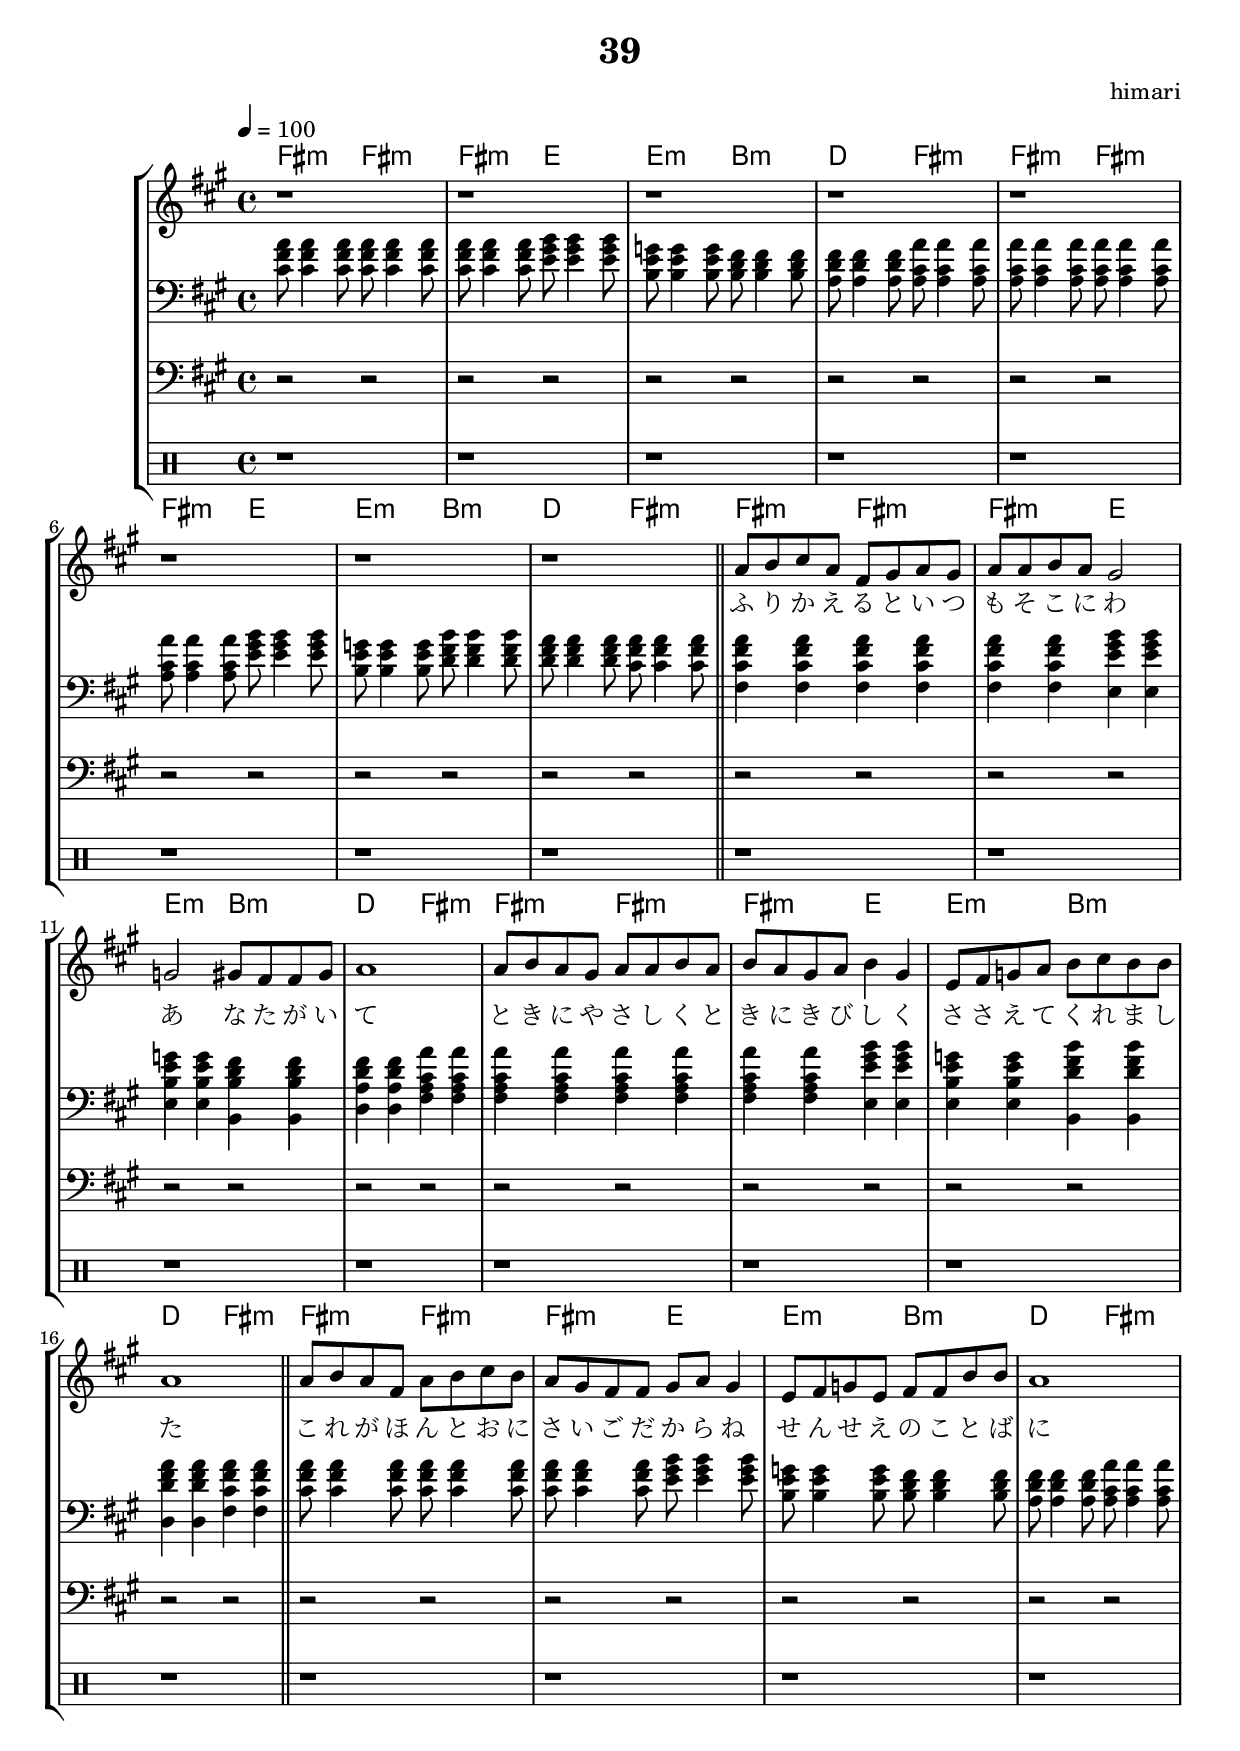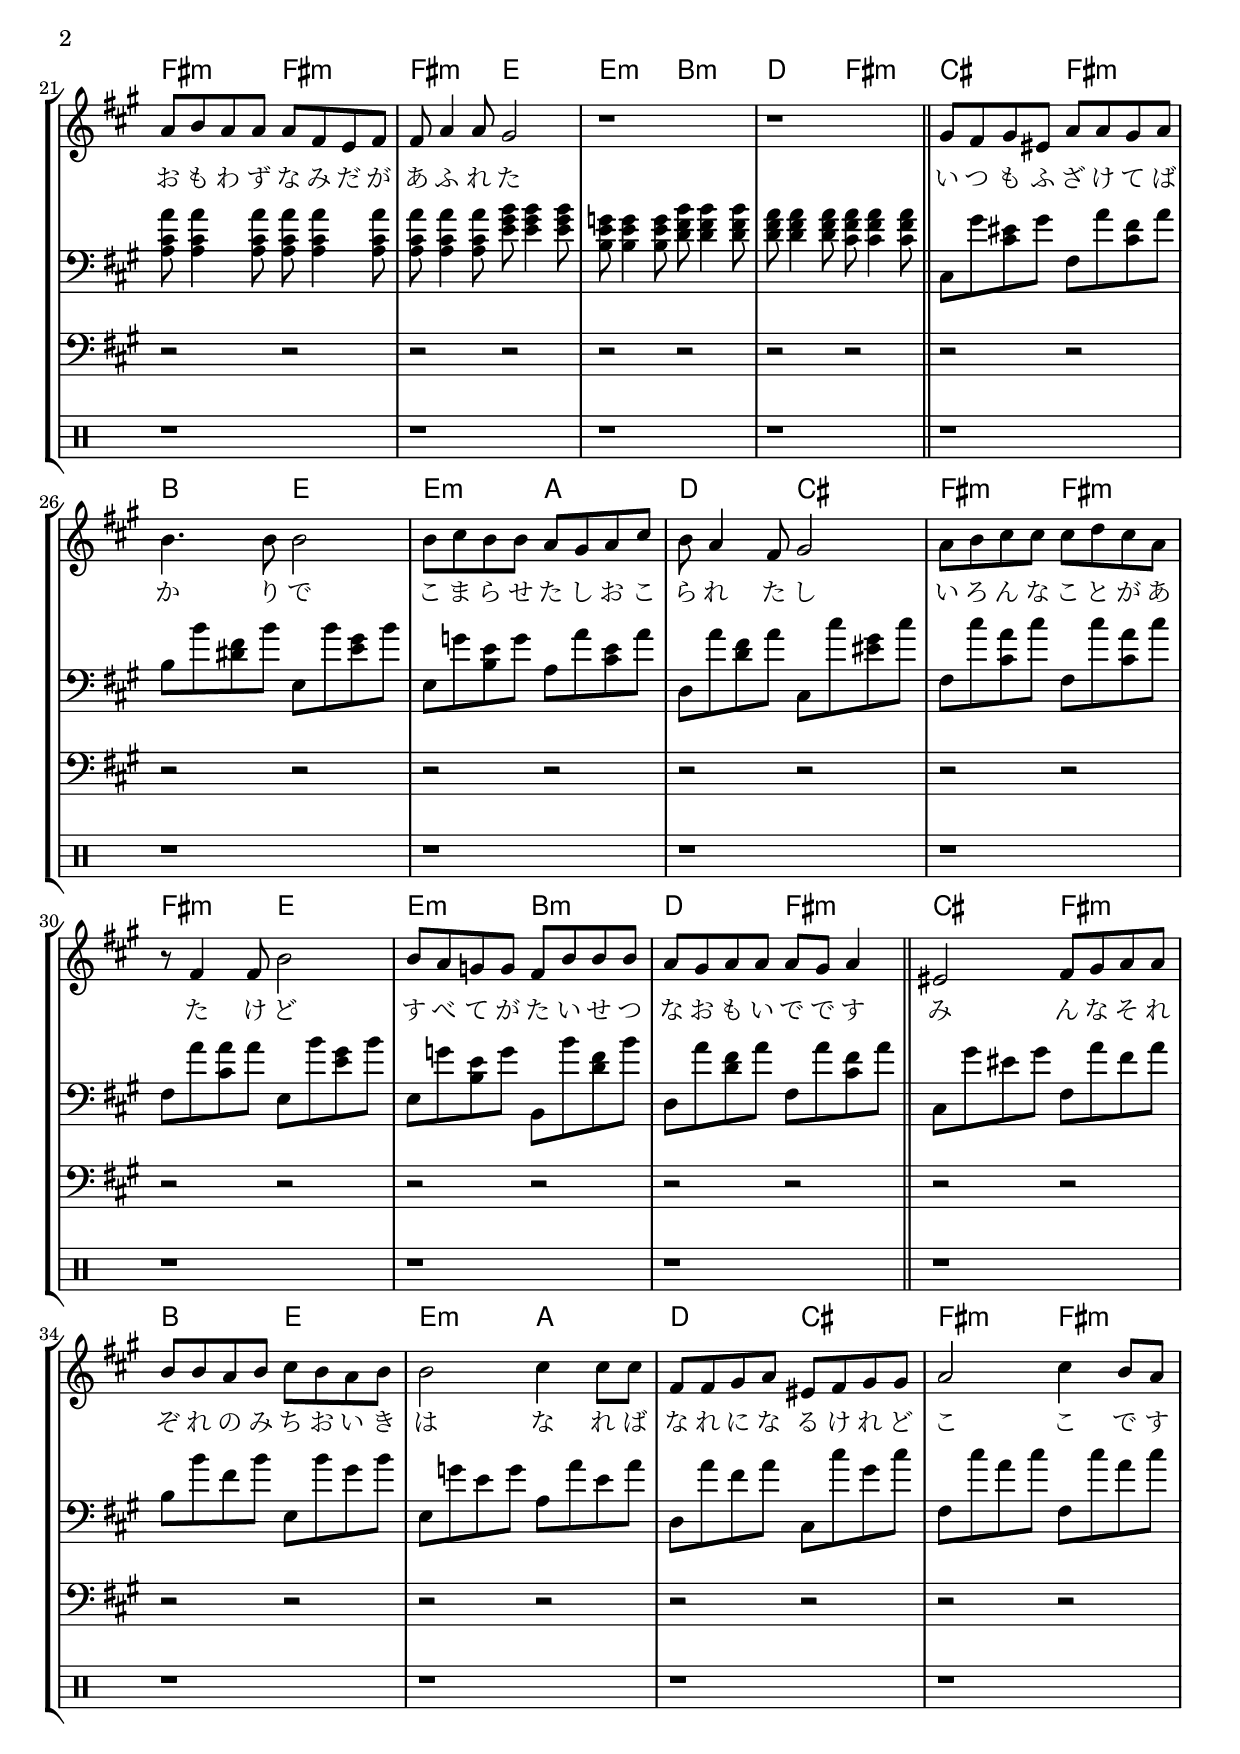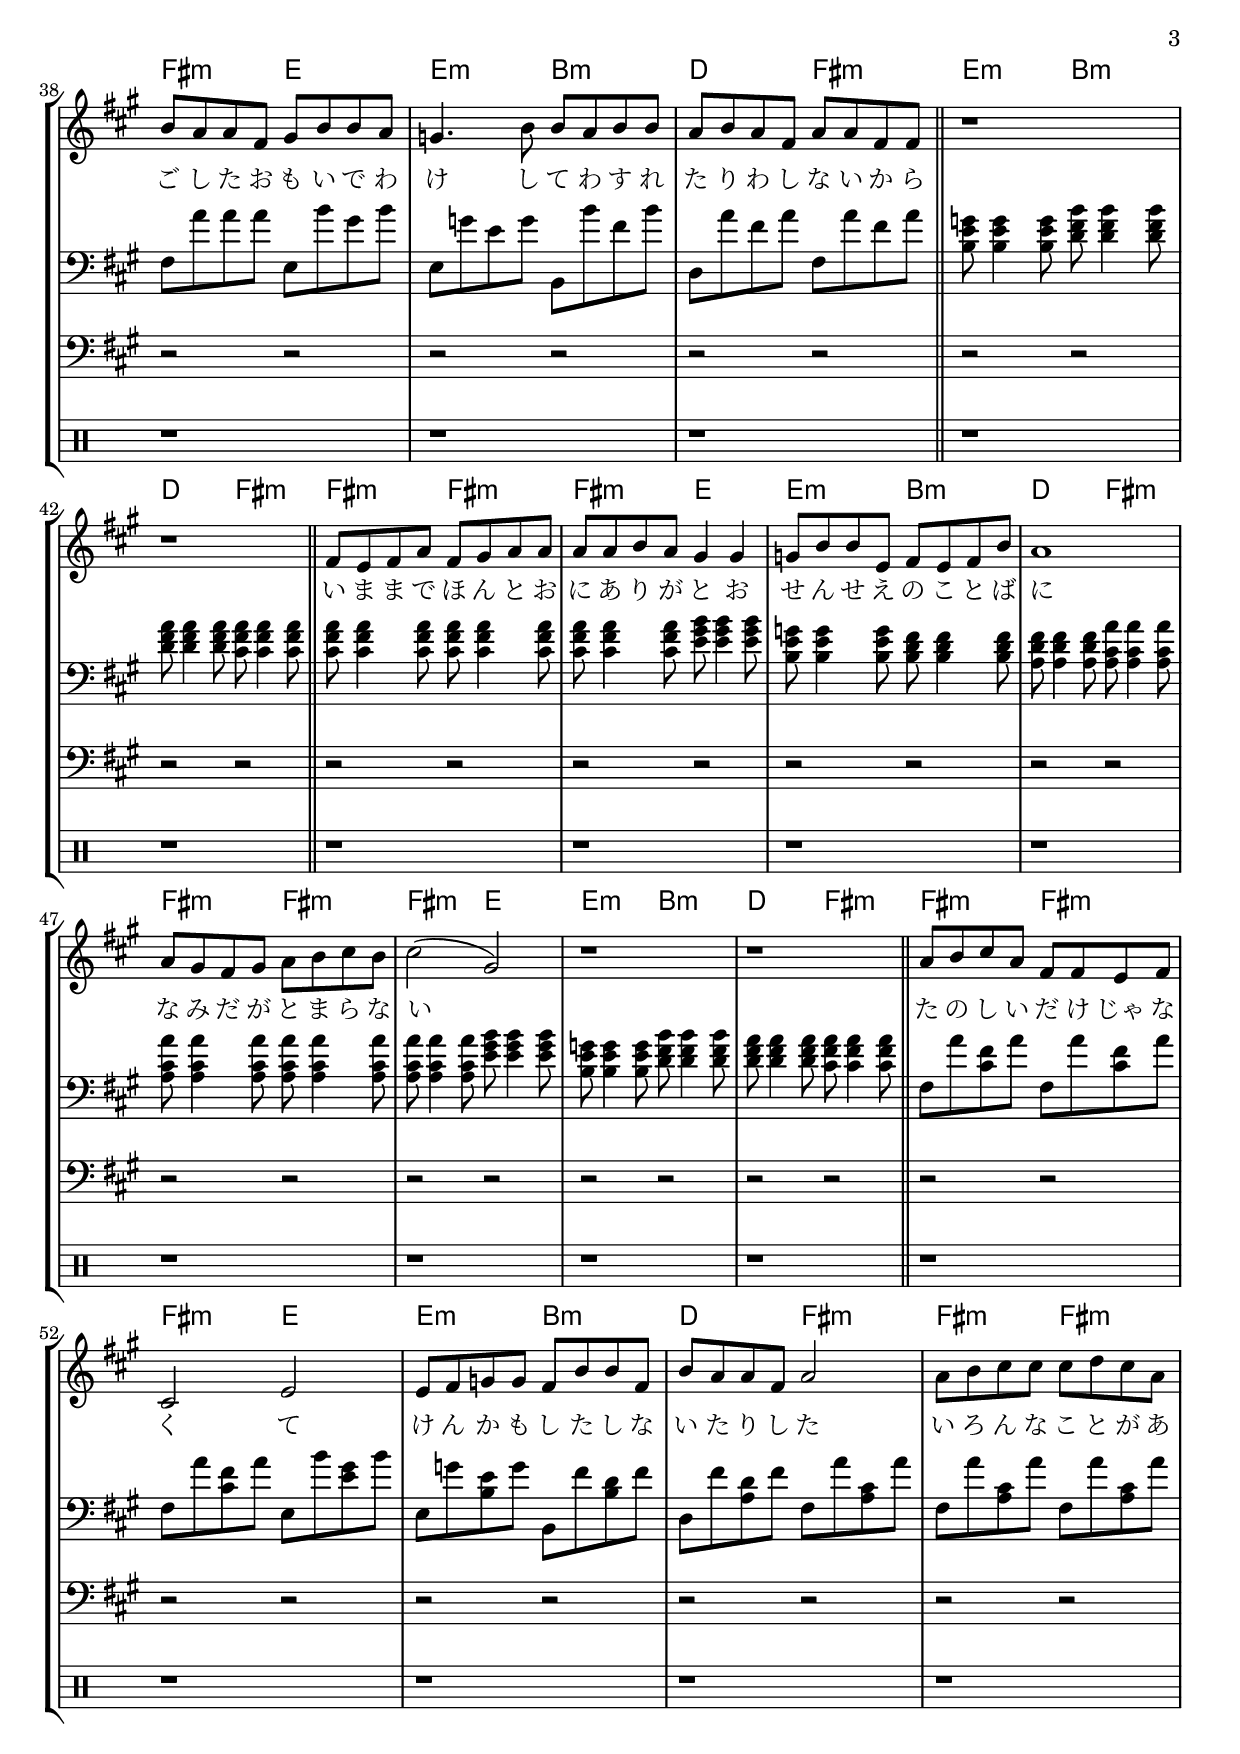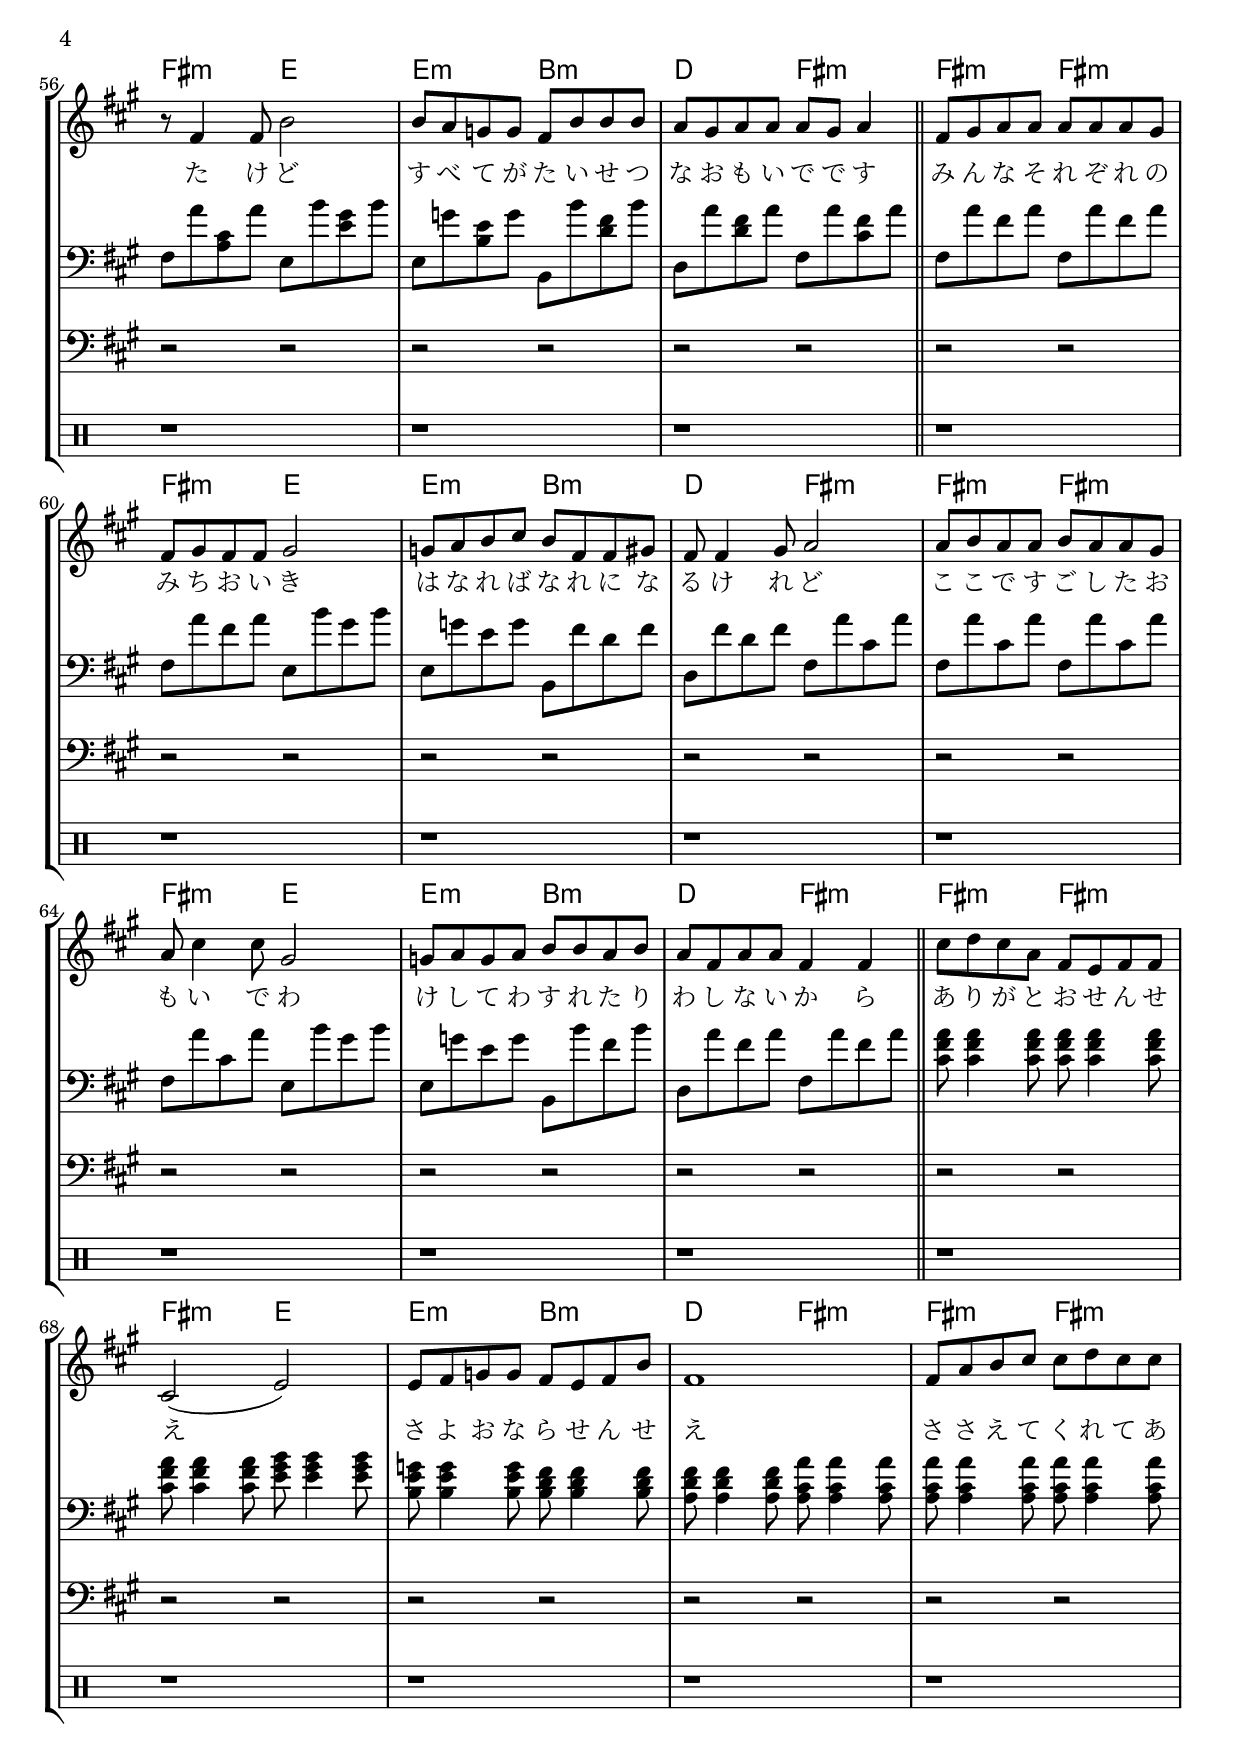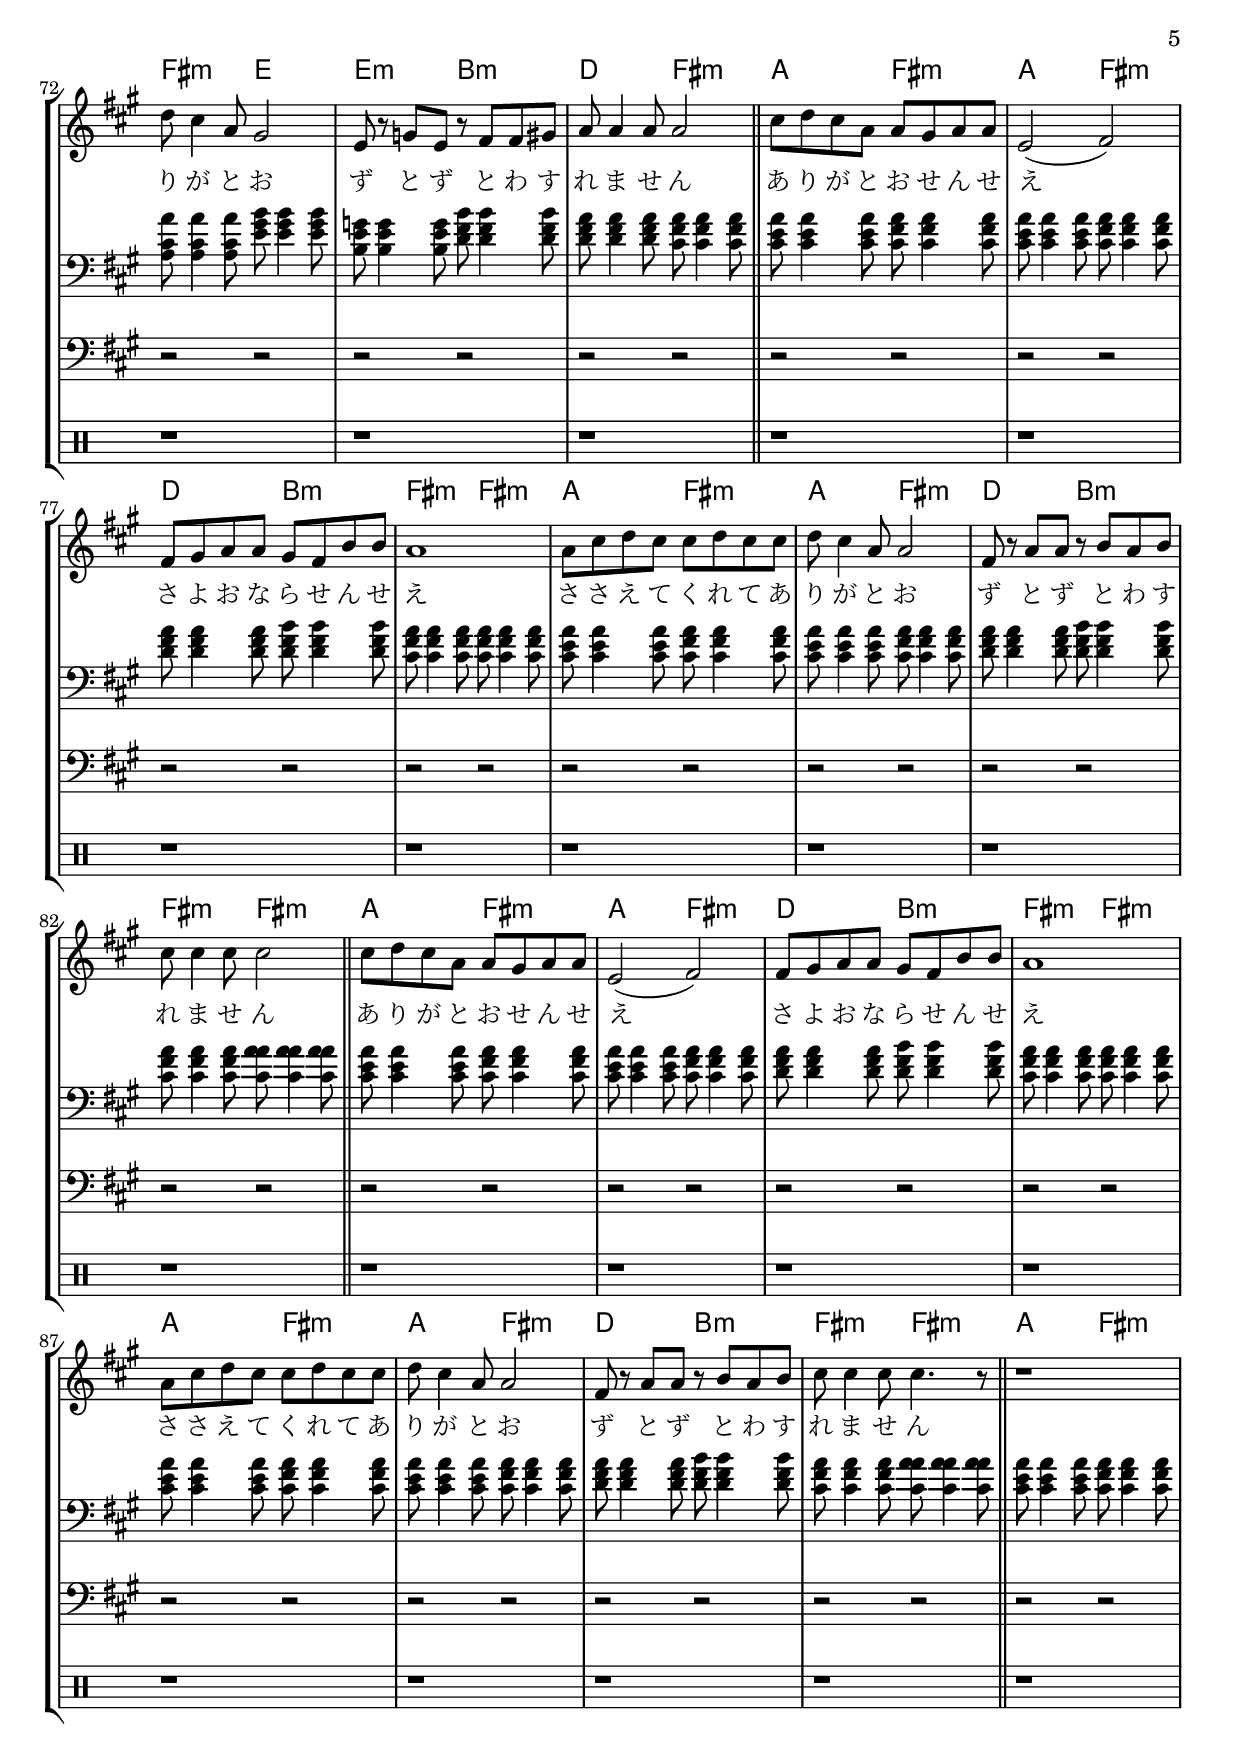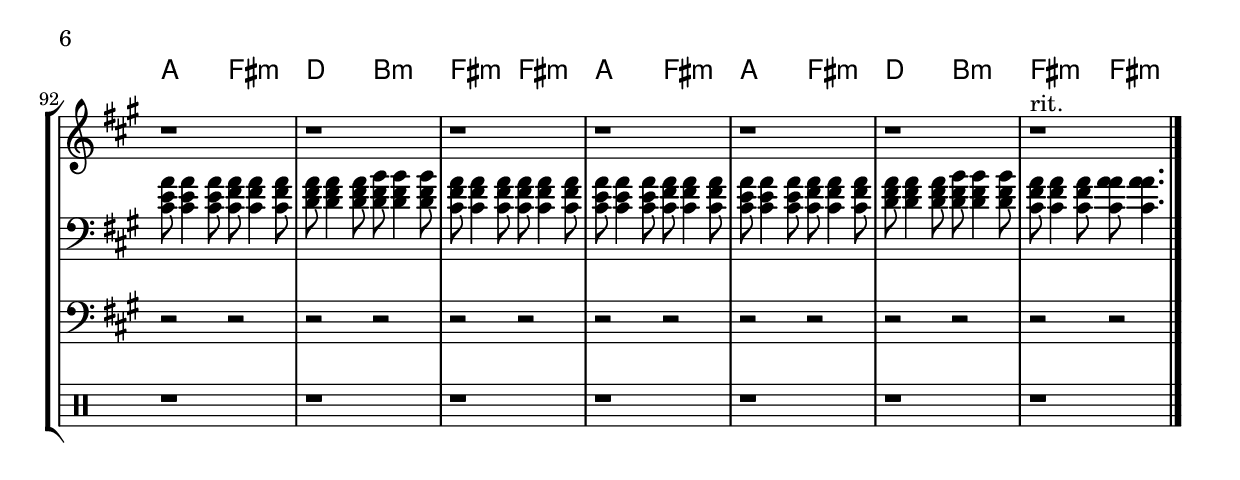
\version "2.12.1"

\header {
	title = \markup {39}
	composer = \markup \center-column {himari}
}

harmony = \chordmode {
	fis2:m fis:m fis:m e e:m b:m d fis:m fis:m fis:m fis:m e e:m b:m d fis:m 

	fis:m fis:m fis:m e e:m b:m d fis:m fis:m fis:m fis:m e e:m b:m d fis:m 

	fis:m fis:m fis:m e e:m b:m d fis:m fis:m fis:m fis:m e e:m b:m d fis:m 

	cis fis:m b e e:m a d cis fis:m fis:m fis:m e e:m b:m d fis:m 

	cis fis:m b e e:m a d cis fis:m fis:m fis:m e e:m b:m d fis:m 

	e:m b:m d fis:m 

	fis:m fis:m fis:m e e:m b:m d fis:m fis:m fis:m fis:m e e:m b:m d fis:m 

	fis:m fis:m fis:m e e:m b:m d fis:m fis:m fis:m fis:m e e:m b:m d fis:m 

	fis:m fis:m fis:m e e:m b:m d fis:m fis:m fis:m fis:m e e:m b:m d fis:m 

	fis:m fis:m fis:m e e:m b:m d fis:m fis:m fis:m fis:m e e:m b:m d fis:m 

	a fis:m a fis:m d b:m fis:m fis:m a fis:m a fis:m d b:m fis:m fis:m 

	a fis:m a fis:m d b:m fis:m fis:m a fis:m a fis:m d b:m fis:m fis:m 

	a fis:m a fis:m d b:m fis:m fis:m a fis:m a fis:m d b:m fis:m fis:m 
}

melody = {
	\key a \major
	\tempo 4 = 100
	r1 | r1 | r1 | r1 | r1 | r1 | r1 | r1   
	\set Staff.midiInstrument = #"fss0.42"
	 a'8  b'8  cis''8  a'8  fis'8  gis'8  a'8  gis'8 
	a'8  a'8  b'8  a'8  gis'2 
	g'2  gis'8  fis'8  fis'8  gis'8 
	a'1 
	a'8  b'8  a'8  gis'8  a'8  a'8  b'8  a'8 
	b'8  a'8  gis'8  a'8  b'4  gis'4 
	e'8  fis'8  g'8  a'8  b'8  cis''8  b'8  b'8 
	a'1
	\set Staff.midiInstrument = #"fss0.42"
	 a'8  b'8  a'8  fis'8  a'8  b'8  cis''8  b'8 
	a'8  gis'8  fis'8  fis'8  gis'8  a'8  gis'4 
	e'8  fis'8  g'8  e'8  fis'8  fis'8  b'8  b'8 
	a'1 
	a'8  b'8  a'8  a'8  a'8  fis'8  e'8  fis'8 
	fis'8  a'4  a'8  gis'2
	r1 r1 	\set Staff.midiInstrument = #"fss0.42"
	 gis'8  fis'8  gis'8  eis'8  a'8  a'8  gis'8  a'8 
	b'4.  b'8  b'2 
	b'8  cis''8  b'8  b'8  a'8  gis'8  a'8  cis''8 
	b'8  a'4  fis'8  gis'2 
	a'8  b'8  cis''8  cis''8  cis''8  d''8  cis''8  a'8 
	r8  fis'4  fis'8  b'2 
	b'8  a'8  g'8  g'8  fis'8  b'8  b'8  b'8 
	a'8  gis'8  a'8  a'8  a'8  gis'8  a'4
	\set Staff.midiInstrument = #"fss0.42"
	 eis'2  fis'8  gis'8  a'8  a'8 
	b'8  b'8  a'8  b'8  cis''8  b'8  a'8  b'8 
	b'2  cis''4  cis''8  cis''8 
	fis'8  fis'8  gis'8  a'8  eis'8  fis'8  gis'8  gis'8 
	a'2  cis''4  b'8  a'8 
	b'8  a'8  a'8  fis'8  gis'8  b'8  b'8  a'8 
	g'4.  b'8  b'8  a'8  b'8  b'8 
	a'8  b'8  a'8  fis'8  a'8  a'8  fis'8  fis'8
	r1 | r1   
	\set Staff.midiInstrument = #"fss0.42"
	 fis'8  e'8  fis'8  a'8  fis'8  gis'8  a'8  a'8 
	a'8  a'8  b'8  a'8  gis'4  gis'4 
	g'8  b'8  b'8  e'8  fis'8  e'8  fis'8  b'8 
	a'1 
	a'8  gis'8  fis'8  gis'8  a'8  b'8  cis''8  b'8 
	cis''2  (gis'2)
	r1 r1 	\set Staff.midiInstrument = #"fss0.42"
	 a'8  b'8  cis''8  a'8  fis'8  fis'8  e'8  fis'8 
	cis'2  e'2 
	e'8  fis'8  g'8  g'8  fis'8  b'8  b'8  fis'8 
	b'8  a'8  a'8  fis'8  a'2 
	a'8  b'8  cis''8  cis''8  cis''8  d''8  cis''8  a'8 
	r8  fis'4  fis'8  b'2 
	b'8  a'8  g'8  g'8  fis'8  b'8  b'8  b'8 
	a'8  gis'8  a'8  a'8  a'8  gis'8  a'4
	\set Staff.midiInstrument = #"fss0.42"
	 fis'8  gis'8  a'8  a'8  a'8  a'8  a'8  gis'8 
	fis'8  gis'8  fis'8  fis'8  gis'2 
	g'8  a'8  b'8  cis''8  b'8  fis'8  fis'8  gis'8 
	fis'8  fis'4  gis'8  a'2 
	a'8  b'8  a'8  a'8  b'8  a'8  a'8  gis'8 
	a'8  cis''4  cis''8  gis'2 
	g'8  a'8  g'8  a'8  b'8  b'8  a'8  b'8 
	a'8  fis'8  a'8  a'8  fis'4  fis'4
	\set Staff.midiInstrument = #"fss0.42"
	 cis''8  d''8  cis''8  a'8  fis'8  e'8  fis'8  fis'8 
	cis'2  (e'2) 
	e'8  fis'8  g'8  g'8  fis'8  e'8  fis'8  b'8 
	fis'1 
	fis'8  a'8  b'8  cis''8  cis''8  d''8  cis''8  cis''8 
	d''8  cis''4  a'8  gis'2 
	e'8  r8  g'8  e'8  r8  fis'8  fis'8  gis'8 
	a'8  a'4  a'8  a'2
	\set Staff.midiInstrument = #"fss0.42"
	 cis''8  d''8  cis''8  a'8  a'8  gis'8  a'8  a'8 
	e'2  (fis'2) 
	fis'8  gis'8  a'8  a'8  gis'8  fis'8  b'8  b'8 
	a'1 
	a'8  cis''8  d''8  cis''8  cis''8  d''8  cis''8  cis''8 
	d''8  cis''4  a'8  a'2 
	fis'8  r8  a'8  a'8  r8  b'8  a'8  b'8 
	cis''8  cis''4  cis''8  cis''2
	\set Staff.midiInstrument = #"fss0.42"
	 cis''8  d''8  cis''8  a'8  a'8  gis'8  a'8  a'8 
	e'2  (fis'2) 
	fis'8  gis'8  a'8  a'8  gis'8  fis'8  b'8  b'8 
	a'1 
	a'8  cis''8  d''8  cis''8  cis''8  d''8  cis''8  cis''8 
	d''8  cis''4  a'8  a'2 
	fis'8  r8  a'8  a'8  r8  b'8  a'8  b'8 
	cis''8  cis''4  cis''8  cis''4.  	r8 	r1 | r1 | r1 | r1 | r1 | r1 | r1 | r1^"rit." \bar "|."
}

words = \lyricmode {
	
	ふ  り  か  え  る  と  い  つ  も  そ  こ  に  わ  あ  な  た  が  い  て  と  き  に  や  さ  し  く  と  き  に  き  び  し  く  さ  さ  え  て  く  れ  ま  し  た  
	こ  れ  が  ほ  ん  と  お  に  さ  い  ご  だ  か  ら  ね  せ  ん  せ  え  の  こ  と  ば  に  お  も  わ  ず  な  み  だ  が  あ  ふ  れ  た  
	い  つ  も  ふ  ざ  け  て  ば  か  り  で  こ  ま  ら  せ  た  し  お  こ  ら  れ  た  し  い  ろ  ん  な  こ  と  が  あ  た  け  ど  す  べ  て  が  た  い  せ  つ  な  お  も  い  で  で  す  
	み  ん  な  そ  れ  ぞ  れ  の  み  ち  お  い  き  は  な  れ  ば  な  れ  に  な  る  け  れ  ど  こ  こ  で  す  ご  し  た  お  も  い  で  わ  け  し  て  わ  す  れ  た  り  わ  し  な  い  か  ら  
	
	い  ま  ま  で  ほ  ん  と  お  に  あ  り  が  と  お  せ  ん  せ  え  の  こ  と  ば  に  な  み  だ  が  と  ま  ら  な  い  
	た  の  し  い  だ  け  じゃ  な  く  て  け  ん  か  も  し  た  し  な  い  た  り  し  た  い  ろ  ん  な  こ  と  が  あ  た  け  ど  す  べ  て  が  た  い  せ  つ  な  お  も  い  で  で  す  
	み  ん  な  そ  れ  ぞ  れ  の  み  ち  お  い  き  は  な  れ  ば  な  れ  に  な  る  け  れ  ど  こ  こ  で  す  ご  し  た  お  も  い  で  わ  け  し  て  わ  す  れ  た  り  わ  し  な  い  か  ら  
	あ  り  が  と  お  せ  ん  せ  え  さ  よ  お  な  ら  せ  ん  せ  え  さ  さ  え  て  く  れ  て  あ  り  が  と  お  ず  と  ず  と  わ  す  れ  ま  せ  ん  
	あ  り  が  と  お  せ  ん  せ  え  さ  よ  お  な  ら  せ  ん  せ  え  さ  さ  え  て  く  れ  て  あ  り  が  と  お  ず  と  ず  と  わ  す  れ  ま  せ  ん  
	あ  り  が  と  お  せ  ん  せ  え  さ  よ  お  な  ら  せ  ん  せ  え  さ  さ  え  て  く  れ  て  あ  り  が  と  お  ず  と  ず  と  わ  す  れ  ま  せ  ん  
	
}

tempochange = {
	\tempo 4 = 100
	r1 | r1 | r1 | r1 | r1 | r1 | r1 | r1 \bar "||"
	\tempo 4 = 100
	r1 | r1 | r1 | r1 | r1 | r1 | r1 | r1 \bar "||"
	\tempo 4 = 100
	r1 | r1 | r1 | r1 | r1 | r1 | r1 | r1 \bar "||"
	\tempo 4 = 100
	r1 | r1 | r1 | r1 | r1 | r1 | r1 | r1 \bar "||"
	\tempo 4 = 100
	r1 | r1 | r1 | r1 | r1 | r1 | r1 | r1 \bar "||"
	\tempo 4 = 100
	r1 | r1 \bar "||"
	\tempo 4 = 100
	r1 | r1 | r1 | r1 | r1 | r1 | r1 | r1 \bar "||"
	\tempo 4 = 100
	r1 | r1 | r1 | r1 | r1 | r1 | r1 | r1 \bar "||"
	\tempo 4 = 100
	r1 | r1 | r1 | r1 | r1 | r1 | r1 | r1 \bar "||"
	\tempo 4 = 100
	r1 | r1 | r1 | r1 | r1 | r1 | r1 | r1 \bar "||"
	\tempo 4 = 100
	r1 | r1 | r1 | r1 | r1 | r1 | r1 | r1 \bar "||"
	\tempo 4 = 100
	r1 | r1 | r1 | r1 | r1 | r1 | r1 | r1 \bar "||"
	\tempo 4 = 100
	r1 | r1 | r1 | r1 | r1 | r1 | r1 | \tempo 4 = 75 r2 \tempo 4 = 66 r2 \bar "|."
}

mainacc = {
	\clef bass
	\set Staff.midiInstrument = #"Acoustic grand"
	\key a \major
	\tempo 4 = 100
	<cis' fis' a'>8 <cis' fis' a'>4 <cis' fis' a'>8
	<cis' fis' a'>8 <cis' fis' a'>4 <cis' fis' a'>8
	<cis' fis' a'>8 <cis' fis' a'>4 <cis' fis' a'>8
	<e' gis' b'>8 <e' gis' b'>4 <e' gis' b'>8
	<b e' g'>8 <b e' g'>4 <b e' g'>8
	<b d' fis'>8 <b d' fis'>4 <b d' fis'>8
	<a d' fis'>8 <a d' fis'>4 <a d' fis'>8
	<a cis' a'>8 <a cis' a'>4 <a cis' a'>8
	<a cis' a'>8 <a cis' a'>4 <a cis' a'>8
	<a cis' a'>8 <a cis' a'>4 <a cis' a'>8
	<a cis' a'>8 <a cis' a'>4 <a cis' a'>8
	<e' gis' b'>8 <e' gis' b'>4 <e' gis' b'>8
	<b e' g'>8 <b e' g'>4 <b e' g'>8
	<d' fis' b'>8 <d' fis' b'>4 <d' fis' b'>8
	<d' fis' a'>8 <d' fis' a'>4 <d' fis' a'>8
	<cis' fis' a'>8 <cis' fis' a'>4 <cis' fis' a'>8
	\bar "||"

	\set Staff.midiInstrument = #"Acoustic grand"
	<fis cis' fis' a'>4 <fis cis' fis' a'>4
	<fis cis' fis' a'>4 <fis cis' fis' a'>4
	<fis cis' fis' a'>4 <fis cis' fis' a'>4
	<e e' gis' b'>4 <e e' gis' b'>4
	<e b e' g'>4 <e b e' g'>4
	<b, b d' fis'>4 <b, b d' fis'>4
	<d a d' fis'>4 <d a d' fis'>4
	<fis a cis' a'>4 <fis a cis' a'>4
	<fis a cis' a'>4 <fis a cis' a'>4
	<fis a cis' a'>4 <fis a cis' a'>4
	<fis a cis' a'>4 <fis a cis' a'>4
	<e e' gis' b'>4 <e e' gis' b'>4
	<e b e' g'>4 <e b e' g'>4
	<b, d' fis' b'>4 <b, d' fis' b'>4
	<d d' fis' a'>4 <d d' fis' a'>4
	<fis cis' fis' a'>4 <fis cis' fis' a'>4
	\bar "||"

	\set Staff.midiInstrument = #"Acoustic grand"
	<cis' fis' a'>8 <cis' fis' a'>4 <cis' fis' a'>8
	<cis' fis' a'>8 <cis' fis' a'>4 <cis' fis' a'>8
	<cis' fis' a'>8 <cis' fis' a'>4 <cis' fis' a'>8
	<e' gis' b'>8 <e' gis' b'>4 <e' gis' b'>8
	<b e' g'>8 <b e' g'>4 <b e' g'>8
	<b d' fis'>8 <b d' fis'>4 <b d' fis'>8
	<a d' fis'>8 <a d' fis'>4 <a d' fis'>8
	<a cis' a'>8 <a cis' a'>4 <a cis' a'>8
	<a cis' a'>8 <a cis' a'>4 <a cis' a'>8
	<a cis' a'>8 <a cis' a'>4 <a cis' a'>8
	<a cis' a'>8 <a cis' a'>4 <a cis' a'>8
	<e' gis' b'>8 <e' gis' b'>4 <e' gis' b'>8
	<b e' g'>8 <b e' g'>4 <b e' g'>8
	<d' fis' b'>8 <d' fis' b'>4 <d' fis' b'>8
	<d' fis' a'>8 <d' fis' a'>4 <d' fis' a'>8
	<cis' fis' a'>8 <cis' fis' a'>4 <cis' fis' a'>8
	\bar "||"

	\set Staff.midiInstrument = #"Acoustic grand"
	cis8 gis' <cis' eis'> gis'
	fis8 a' <cis' fis'> a'
	b8 b' <dis' fis'> b'
	e8 b' <e' gis'> b'
	e8 g' <b e'> g'
	a8 a' <cis' e'> a'
	d8 a' <d' fis'> a'
	cis8 cis'' <eis' gis'> cis''
	fis8 cis'' <cis' a'> cis''
	fis8 cis'' <cis' a'> cis''
	fis8 a' <cis' a'> a'
	e8 b' <e' gis'> b'
	e8 g' <b e'> g'
	b,8 b' <d' fis'> b'
	d8 a' <d' fis'> a'
	fis8 a' <cis' fis'> a'
	\bar "||"

	\set Staff.midiInstrument = #"Acoustic grand"
	cis8 gis' eis' gis'
	fis8 a' fis' a'
	b8 b' fis' b'
	e8 b' gis' b'
	e8 g' e' g'
	a8 a' e' a'
	d8 a' fis' a'
	cis8 cis'' gis' cis''
	fis8 cis'' a' cis''
	fis8 cis'' a' cis''
	fis8 a' a' a'
	e8 b' gis' b'
	e8 g' e' g'
	b,8 b' fis' b'
	d8 a' fis' a'
	fis8 a' fis' a'
	\bar "||"

	\set Staff.midiInstrument = #"Acoustic grand"
	<b e' g'>8 <b e' g'>4 <b e' g'>8
	<d' fis' b'>8 <d' fis' b'>4 <d' fis' b'>8
	<d' fis' a'>8 <d' fis' a'>4 <d' fis' a'>8
	<cis' fis' a'>8 <cis' fis' a'>4 <cis' fis' a'>8
	\bar "||"

	\set Staff.midiInstrument = #"Acoustic grand"
	<cis' fis' a'>8 <cis' fis' a'>4 <cis' fis' a'>8
	<cis' fis' a'>8 <cis' fis' a'>4 <cis' fis' a'>8
	<cis' fis' a'>8 <cis' fis' a'>4 <cis' fis' a'>8
	<e' gis' b'>8 <e' gis' b'>4 <e' gis' b'>8
	<b e' g'>8 <b e' g'>4 <b e' g'>8
	<b d' fis'>8 <b d' fis'>4 <b d' fis'>8
	<a d' fis'>8 <a d' fis'>4 <a d' fis'>8
	<a cis' a'>8 <a cis' a'>4 <a cis' a'>8
	<a cis' a'>8 <a cis' a'>4 <a cis' a'>8
	<a cis' a'>8 <a cis' a'>4 <a cis' a'>8
	<a cis' a'>8 <a cis' a'>4 <a cis' a'>8
	<e' gis' b'>8 <e' gis' b'>4 <e' gis' b'>8
	<b e' g'>8 <b e' g'>4 <b e' g'>8
	<d' fis' b'>8 <d' fis' b'>4 <d' fis' b'>8
	<d' fis' a'>8 <d' fis' a'>4 <d' fis' a'>8
	<cis' fis' a'>8 <cis' fis' a'>4 <cis' fis' a'>8
	\bar "||"

	\set Staff.midiInstrument = #"Acoustic grand"
	fis8 a' <cis' fis'> a'
	fis8 a' <cis' fis'> a'
	fis8 a' <cis' fis'> a'
	e8 b' <e' gis'> b'
	e8 g' <b e'> g'
	b,8 fis' <b d'> fis'
	d8 fis' <a d'> fis'
	fis8 a' <a cis'> a'
	fis8 a' <a cis'> a'
	fis8 a' <a cis'> a'
	fis8 a' <a cis'> a'
	e8 b' <e' gis'> b'
	e8 g' <b e'> g'
	b,8 b' <d' fis'> b'
	d8 a' <d' fis'> a'
	fis8 a' <cis' fis'> a'
	\bar "||"

	\set Staff.midiInstrument = #"Acoustic grand"
	fis8 a' fis' a'
	fis8 a' fis' a'
	fis8 a' fis' a'
	e8 b' gis' b'
	e8 g' e' g'
	b,8 fis' d' fis'
	d8 fis' d' fis'
	fis8 a' cis' a'
	fis8 a' cis' a'
	fis8 a' cis' a'
	fis8 a' cis' a'
	e8 b' gis' b'
	e8 g' e' g'
	b,8 b' fis' b'
	d8 a' fis' a'
	fis8 a' fis' a'
	\bar "||"

	\set Staff.midiInstrument = #"Acoustic grand"
	<cis' fis' a'>8 <cis' fis' a'>4 <cis' fis' a'>8
	<cis' fis' a'>8 <cis' fis' a'>4 <cis' fis' a'>8
	<cis' fis' a'>8 <cis' fis' a'>4 <cis' fis' a'>8
	<e' gis' b'>8 <e' gis' b'>4 <e' gis' b'>8
	<b e' g'>8 <b e' g'>4 <b e' g'>8
	<b d' fis'>8 <b d' fis'>4 <b d' fis'>8
	<a d' fis'>8 <a d' fis'>4 <a d' fis'>8
	<a cis' a'>8 <a cis' a'>4 <a cis' a'>8
	<a cis' a'>8 <a cis' a'>4 <a cis' a'>8
	<a cis' a'>8 <a cis' a'>4 <a cis' a'>8
	<a cis' a'>8 <a cis' a'>4 <a cis' a'>8
	<e' gis' b'>8 <e' gis' b'>4 <e' gis' b'>8
	<b e' g'>8 <b e' g'>4 <b e' g'>8
	<d' fis' b'>8 <d' fis' b'>4 <d' fis' b'>8
	<d' fis' a'>8 <d' fis' a'>4 <d' fis' a'>8
	<cis' fis' a'>8 <cis' fis' a'>4 <cis' fis' a'>8
	\bar "||"

	\set Staff.midiInstrument = #"Acoustic grand"
	<cis' e' a'>8 <cis' e' a'>4 <cis' e' a'>8
	<cis' fis' a'>8 <cis' fis' a'>4 <cis' fis' a'>8
	<cis' e' a'>8 <cis' e' a'>4 <cis' e' a'>8
	<cis' fis' a'>8 <cis' fis' a'>4 <cis' fis' a'>8
	<d' fis' a'>8 <d' fis' a'>4 <d' fis' a'>8
	<d' fis' b'>8 <d' fis' b'>4 <d' fis' b'>8
	<cis' fis' a'>8 <cis' fis' a'>4 <cis' fis' a'>8
	<cis' fis' a'>8 <cis' fis' a'>4 <cis' fis' a'>8
	<cis' e' a'>8 <cis' e' a'>4 <cis' e' a'>8
	<cis' fis' a'>8 <cis' fis' a'>4 <cis' fis' a'>8
	<cis' e' a'>8 <cis' e' a'>4 <cis' e' a'>8
	<cis' fis' a'>8 <cis' fis' a'>4 <cis' fis' a'>8
	<d' fis' a'>8 <d' fis' a'>4 <d' fis' a'>8
	<d' fis' b'>8 <d' fis' b'>4 <d' fis' b'>8
	<cis' fis' a'>8 <cis' fis' a'>4 <cis' fis' a'>8
	<cis' a' a'>8 <cis' a' a'>4 <cis' a' a'>8
	\bar "||"

	\set Staff.midiInstrument = #"Acoustic grand"
	<cis' e' a'>8 <cis' e' a'>4 <cis' e' a'>8
	<cis' fis' a'>8 <cis' fis' a'>4 <cis' fis' a'>8
	<cis' e' a'>8 <cis' e' a'>4 <cis' e' a'>8
	<cis' fis' a'>8 <cis' fis' a'>4 <cis' fis' a'>8
	<d' fis' a'>8 <d' fis' a'>4 <d' fis' a'>8
	<d' fis' b'>8 <d' fis' b'>4 <d' fis' b'>8
	<cis' fis' a'>8 <cis' fis' a'>4 <cis' fis' a'>8
	<cis' fis' a'>8 <cis' fis' a'>4 <cis' fis' a'>8
	<cis' e' a'>8 <cis' e' a'>4 <cis' e' a'>8
	<cis' fis' a'>8 <cis' fis' a'>4 <cis' fis' a'>8
	<cis' e' a'>8 <cis' e' a'>4 <cis' e' a'>8
	<cis' fis' a'>8 <cis' fis' a'>4 <cis' fis' a'>8
	<d' fis' a'>8 <d' fis' a'>4 <d' fis' a'>8
	<d' fis' b'>8 <d' fis' b'>4 <d' fis' b'>8
	<cis' fis' a'>8 <cis' fis' a'>4 <cis' fis' a'>8
	<cis' a' a'>8 <cis' a' a'>4 <cis' a' a'>8
	\bar "||"

	\set Staff.midiInstrument = #"Acoustic grand"
	<cis' e' a'>8 <cis' e' a'>4 <cis' e' a'>8
	<cis' fis' a'>8 <cis' fis' a'>4 <cis' fis' a'>8
	<cis' e' a'>8 <cis' e' a'>4 <cis' e' a'>8
	<cis' fis' a'>8 <cis' fis' a'>4 <cis' fis' a'>8
	<d' fis' a'>8 <d' fis' a'>4 <d' fis' a'>8
	<d' fis' b'>8 <d' fis' b'>4 <d' fis' b'>8
	<cis' fis' a'>8 <cis' fis' a'>4 <cis' fis' a'>8
	<cis' fis' a'>8 <cis' fis' a'>4 <cis' fis' a'>8
	<cis' e' a'>8 <cis' e' a'>4 <cis' e' a'>8
	<cis' fis' a'>8 <cis' fis' a'>4 <cis' fis' a'>8
	<cis' e' a'>8 <cis' e' a'>4 <cis' e' a'>8
	<cis' fis' a'>8 <cis' fis' a'>4 <cis' fis' a'>8
	<d' fis' a'>8 <d' fis' a'>4 <d' fis' a'>8
	<d' fis' b'>8 <d' fis' b'>4 <d' fis' b'>8
	<cis' fis' a'>8 <cis' fis' a'>4 <cis' fis' a'>8
	<cis' a' a'>8 <cis' a' a'>4.
	\bar "|."
}

subacc = {
	\clef bass
	\set Staff.midiInstrument = #"Acoustic grand"
	\key a \major
	\tempo 4 = 100
	r2
	r2
	r2
	r2
	r2
	r2
	r2
	r2
	r2
	r2
	r2
	r2
	r2
	r2
	r2
	r2
	\bar "||"

	\set Staff.midiInstrument = #"Acoustic grand"
	r2
	r2
	r2
	r2
	r2
	r2
	r2
	r2
	r2
	r2
	r2
	r2
	r2
	r2
	r2
	r2
	\bar "||"

	\set Staff.midiInstrument = #"Acoustic grand"
	r2
	r2
	r2
	r2
	r2
	r2
	r2
	r2
	r2
	r2
	r2
	r2
	r2
	r2
	r2
	r2
	\bar "||"

	\set Staff.midiInstrument = #"Acoustic grand"
	r2
	r2
	r2
	r2
	r2
	r2
	r2
	r2
	r2
	r2
	r2
	r2
	r2
	r2
	r2
	r2
	\bar "||"

	\set Staff.midiInstrument = #"Acoustic grand"
	r2
	r2
	r2
	r2
	r2
	r2
	r2
	r2
	r2
	r2
	r2
	r2
	r2
	r2
	r2
	r2
	\bar "||"

	\set Staff.midiInstrument = #"Acoustic grand"
	r2
	r2
	r2
	r2
	\bar "||"

	\set Staff.midiInstrument = #"Acoustic grand"
	r2
	r2
	r2
	r2
	r2
	r2
	r2
	r2
	r2
	r2
	r2
	r2
	r2
	r2
	r2
	r2
	\bar "||"

	\set Staff.midiInstrument = #"Acoustic grand"
	r2
	r2
	r2
	r2
	r2
	r2
	r2
	r2
	r2
	r2
	r2
	r2
	r2
	r2
	r2
	r2
	\bar "||"

	\set Staff.midiInstrument = #"Acoustic grand"
	r2
	r2
	r2
	r2
	r2
	r2
	r2
	r2
	r2
	r2
	r2
	r2
	r2
	r2
	r2
	r2
	\bar "||"

	\set Staff.midiInstrument = #"Acoustic grand"
	r2
	r2
	r2
	r2
	r2
	r2
	r2
	r2
	r2
	r2
	r2
	r2
	r2
	r2
	r2
	r2
	\bar "||"

	\set Staff.midiInstrument = #"Acoustic grand"
	r2
	r2
	r2
	r2
	r2
	r2
	r2
	r2
	r2
	r2
	r2
	r2
	r2
	r2
	r2
	r2
	\bar "||"

	\set Staff.midiInstrument = #"Acoustic grand"
	r2
	r2
	r2
	r2
	r2
	r2
	r2
	r2
	r2
	r2
	r2
	r2
	r2
	r2
	r2
	r2
	\bar "||"

	\set Staff.midiInstrument = #"Acoustic grand"
	r2
	r2
	r2
	r2
	r2
	r2
	r2
	r2
	r2
	r2
	r2
	r2
	r2
	r2
	r2
	r2
	\bar "|."
}

percA = {
	\drummode {
	r1 |r1 |r1 |r1 |r1 |r1 |r1 |r1 \bar "||"
	r1 |r1 |r1 |r1 |r1 |r1 |r1 |r1 \bar "||"
	r1 |r1 |r1 |r1 |r1 |r1 |r1 |r1 \bar "||"
	r1 |r1 |r1 |r1 |r1 |r1 |r1 |r1 \bar "||"
	r1 |r1 |r1 |r1 |r1 |r1 |r1 |r1 \bar "||"
	r1 |r1 \bar "||"
	r1 |r1 |r1 |r1 |r1 |r1 |r1 |r1 \bar "||"
	r1 |r1 |r1 |r1 |r1 |r1 |r1 |r1 \bar "||"
	r1 |r1 |r1 |r1 |r1 |r1 |r1 |r1 \bar "||"
	r1 |r1 |r1 |r1 |r1 |r1 |r1 |r1 \bar "||"
	r1 |r1 |r1 |r1 |r1 |r1 |r1 |r1 \bar "||"
	r1 |r1 |r1 |r1 |r1 |r1 |r1 |r1 \bar "||"
	r1 |r1 |r1 |r1 |r1 |r1 |r1 |r1 \bar "|."
	}
}

percB = {
	\drummode {
	r1 |r1 |r1 |r1 |r1 |r1 |r1 |r1 \bar "||"
	r1 |r1 |r1 |r1 |r1 |r1 |r1 |r1 \bar "||"
	r1 |r1 |r1 |r1 |r1 |r1 |r1 |r1 \bar "||"
	r1 |r1 |r1 |r1 |r1 |r1 |r1 |r1 \bar "||"
	r1 |r1 |r1 |r1 |r1 |r1 |r1 |r1 \bar "||"
	r1 |r1 \bar "||"
	r1 |r1 |r1 |r1 |r1 |r1 |r1 |r1 \bar "||"
	r1 |r1 |r1 |r1 |r1 |r1 |r1 |r1 \bar "||"
	r1 |r1 |r1 |r1 |r1 |r1 |r1 |r1 \bar "||"
	r1 |r1 |r1 |r1 |r1 |r1 |r1 |r1 \bar "||"
	r1 |r1 |r1 |r1 |r1 |r1 |r1 |r1 \bar "||"
	r1 |r1 |r1 |r1 |r1 |r1 |r1 |r1 \bar "||"
	r1 |r1 |r1 |r1 |r1 |r1 |r1 |r1 \bar "|."
	}
}

percC = {
	\drummode {
	r1 |r1 |r1 |r1 |r1 |r1 |r1 |r1 \bar "||"
	r1 |r1 |r1 |r1 |r1 |r1 |r1 |r1 \bar "||"
	r1 |r1 |r1 |r1 |r1 |r1 |r1 |r1 \bar "||"
	r1 |r1 |r1 |r1 |r1 |r1 |r1 |r1 \bar "||"
	r1 |r1 |r1 |r1 |r1 |r1 |r1 |r1 \bar "||"
	r1 |r1 \bar "||"
	r1 |r1 |r1 |r1 |r1 |r1 |r1 |r1 \bar "||"
	r1 |r1 |r1 |r1 |r1 |r1 |r1 |r1 \bar "||"
	r1 |r1 |r1 |r1 |r1 |r1 |r1 |r1 \bar "||"
	r1 |r1 |r1 |r1 |r1 |r1 |r1 |r1 \bar "||"
	r1 |r1 |r1 |r1 |r1 |r1 |r1 |r1 \bar "||"
	r1 |r1 |r1 |r1 |r1 |r1 |r1 |r1 \bar "||"
	r1 |r1 |r1 |r1 |r1 |r1 |r1 |r1 \bar "|."
	}
}

percD = {
	\drummode {
	r1 |r1 |r1 |r1 |r1 |r1 |r1 |r1 \bar "||"
	r1 |r1 |r1 |r1 |r1 |r1 |r1 |r1 \bar "||"
	r1 |r1 |r1 |r1 |r1 |r1 |r1 |r1 \bar "||"
	r1 |r1 |r1 |r1 |r1 |r1 |r1 |r1 \bar "||"
	r1 |r1 |r1 |r1 |r1 |r1 |r1 |r1 \bar "||"
	r1 |r1 \bar "||"
	r1 |r1 |r1 |r1 |r1 |r1 |r1 |r1 \bar "||"
	r1 |r1 |r1 |r1 |r1 |r1 |r1 |r1 \bar "||"
	r1 |r1 |r1 |r1 |r1 |r1 |r1 |r1 \bar "||"
	r1 |r1 |r1 |r1 |r1 |r1 |r1 |r1 \bar "||"
	r1 |r1 |r1 |r1 |r1 |r1 |r1 |r1 \bar "||"
	r1 |r1 |r1 |r1 |r1 |r1 |r1 |r1 \bar "||"
	r1 |r1 |r1 |r1 |r1 |r1 |r1 |r1 \bar "|."
	}
}

percE = {
	\drummode {
	r1 |r1 |r1 |r1 |r1 |r1 |r1 |r1 \bar "||"
	r1 |r1 |r1 |r1 |r1 |r1 |r1 |r1 \bar "||"
	r1 |r1 |r1 |r1 |r1 |r1 |r1 |r1 \bar "||"
	r1 |r1 |r1 |r1 |r1 |r1 |r1 |r1 \bar "||"
	r1 |r1 |r1 |r1 |r1 |r1 |r1 |r1 \bar "||"
	r1 |r1 \bar "||"
	r1 |r1 |r1 |r1 |r1 |r1 |r1 |r1 \bar "||"
	r1 |r1 |r1 |r1 |r1 |r1 |r1 |r1 \bar "||"
	r1 |r1 |r1 |r1 |r1 |r1 |r1 |r1 \bar "||"
	r1 |r1 |r1 |r1 |r1 |r1 |r1 |r1 \bar "||"
	r1 |r1 |r1 |r1 |r1 |r1 |r1 |r1 \bar "||"
	r1 |r1 |r1 |r1 |r1 |r1 |r1 |r1 \bar "||"
	r1 |r1 |r1 |r1 |r1 |r1 |r1 |r1 \bar "|."
	}
}

\score {
	<<
		\new StaffGroup <<
			\new ChordNames {\harmony}
			\new Voice = "melody" {\melody}
			\new Lyrics \lyricsto "melody" \words
			\new Staff = "mainacc" {\mainacc}
			\new Staff = "subacc" {\subacc}
			\new DrumStaff <<
				\new DrumVoice {\percA}
				\new DrumVoice {\percB}
				\new DrumVoice {\percC}
				\new DrumVoice {\percD}
				\new DrumVoice {\percE}
			>>
		>>
	>>
	\layout { }
}
